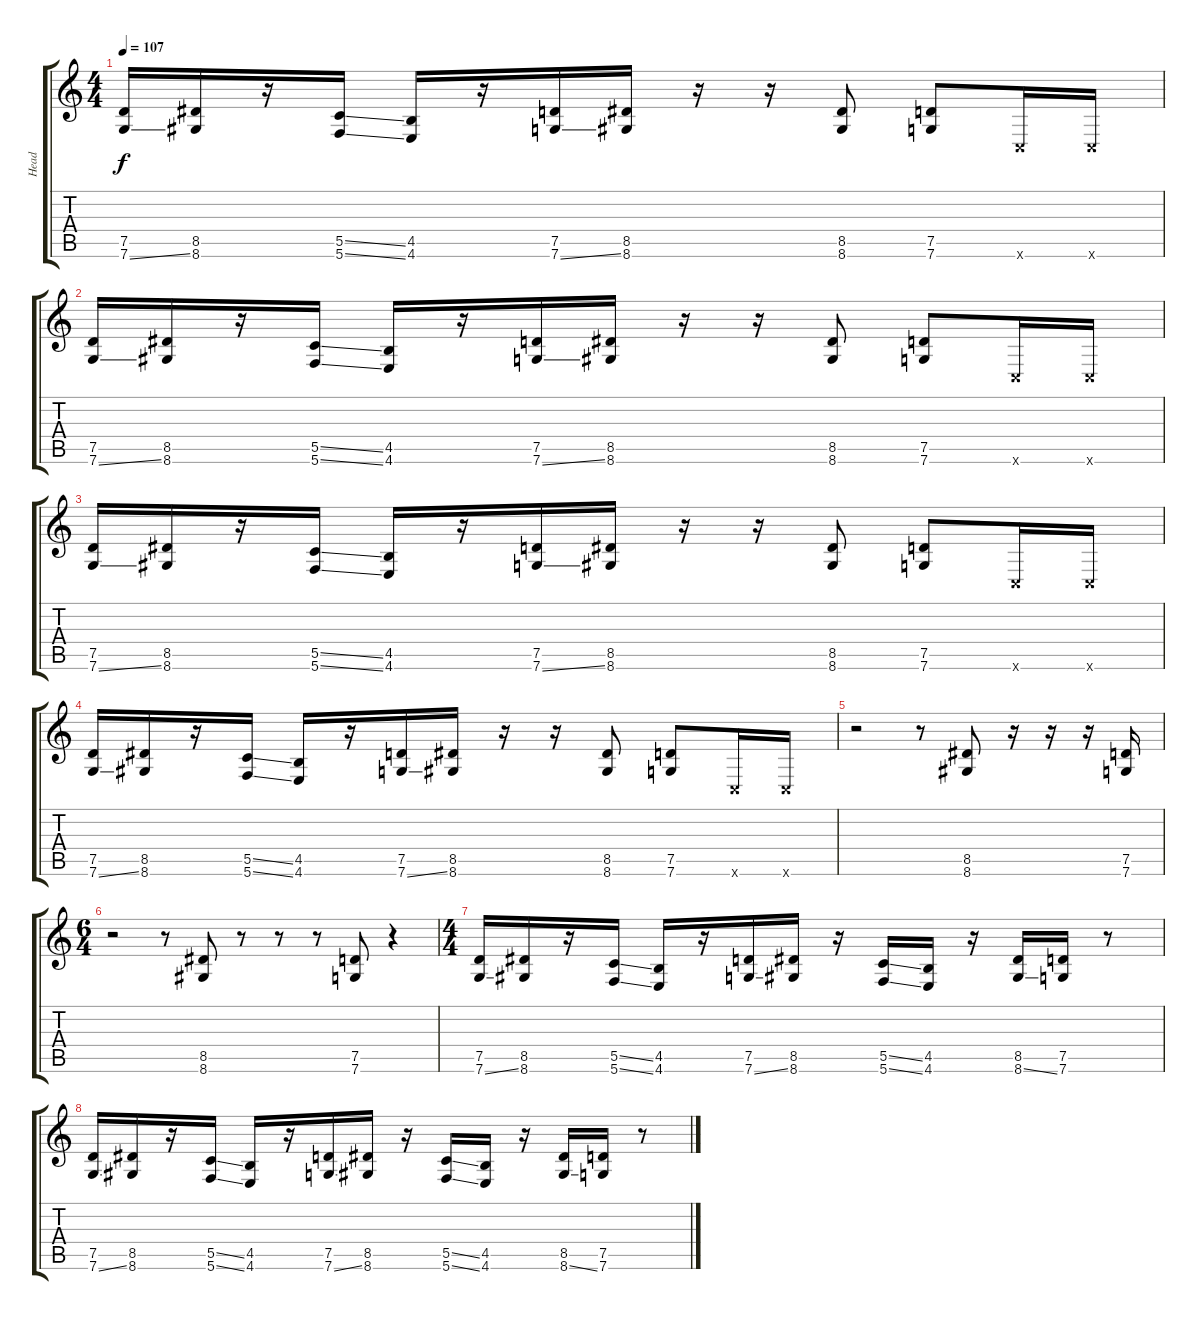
\track ("Head" "Head") {instrument distortionguitar}
\staff {score tabs}
\tuning (D4 A3 F3 C3 G2 C2) {hide}
\ts (4 4)
\tempo 107
\clef g2
\ks c
(7.5 7.6{ss}).16{dy f instrument distortionguitar} (8.5 8.6).16 r.16 (5.5{ss} 5.6{ss}).16 (4.5 4.6).16 r.16 (7.5 7.6{ss}).16 (8.5 8.6).16 r.16 r.16 (8.5 8.6).8 (7.5 7.6).8 0.6{x}.16 0.6{x}.16 |
(7.5 7.6{ss}).16 (8.5 8.6).16 r.16 (5.5{ss} 5.6{ss}).16 (4.5 4.6).16 r.16 (7.5 7.6{ss}).16 (8.5 8.6).16 r.16 r.16 (8.5 8.6).8 (7.5 7.6).8 0.6{x}.16 0.6{x}.16 |
(7.5 7.6{ss}).16 (8.5 8.6).16 r.16 (5.5{ss} 5.6{ss}).16 (4.5 4.6).16 r.16 (7.5 7.6{ss}).16 (8.5 8.6).16 r.16 r.16 (8.5 8.6).8 (7.5 7.6).8 0.6{x}.16 0.6{x}.16 |
(7.5 7.6{ss}).16 (8.5 8.6).16 r.16 (5.5{ss} 5.6{ss}).16 (4.5 4.6).16 r.16 (7.5 7.6{ss}).16 (8.5 8.6).16 r.16 r.16 (8.5 8.6).8 (7.5 7.6).8 0.6{x}.16 0.6{x}.16 |
r.2 r.8 (8.5 8.6).8 r.16 r.16 r.16 (7.5 7.6).16 |
\ts (6 4)
r.2 r.8 (8.5 8.6).8 r.8 r.8 r.8 (7.5 7.6).8 r.4 |
\ts (4 4)
(7.5 7.6{ss}).16 (8.5 8.6).16 r.16 (5.5{ss} 5.6{ss}).16 (4.5 4.6).16 r.16 (7.5 7.6{ss}).16 (8.5 8.6).16 r.16 (5.5{ss} 5.6{ss}).16 (4.5 4.6).16 r.16 (8.5 8.6{ss}).16 (7.5 7.6).16 r.8 |
(7.5 7.6{ss}).16 (8.5 8.6).16 r.16 (5.5{ss} 5.6{ss}).16 (4.5 4.6).16 r.16 (7.5 7.6{ss}).16 (8.5 8.6).16 r.16 (5.5{ss} 5.6{ss}).16 (4.5 4.6).16 r.16 (8.5 8.6{ss}).16 (7.5 7.6).16 r.8
